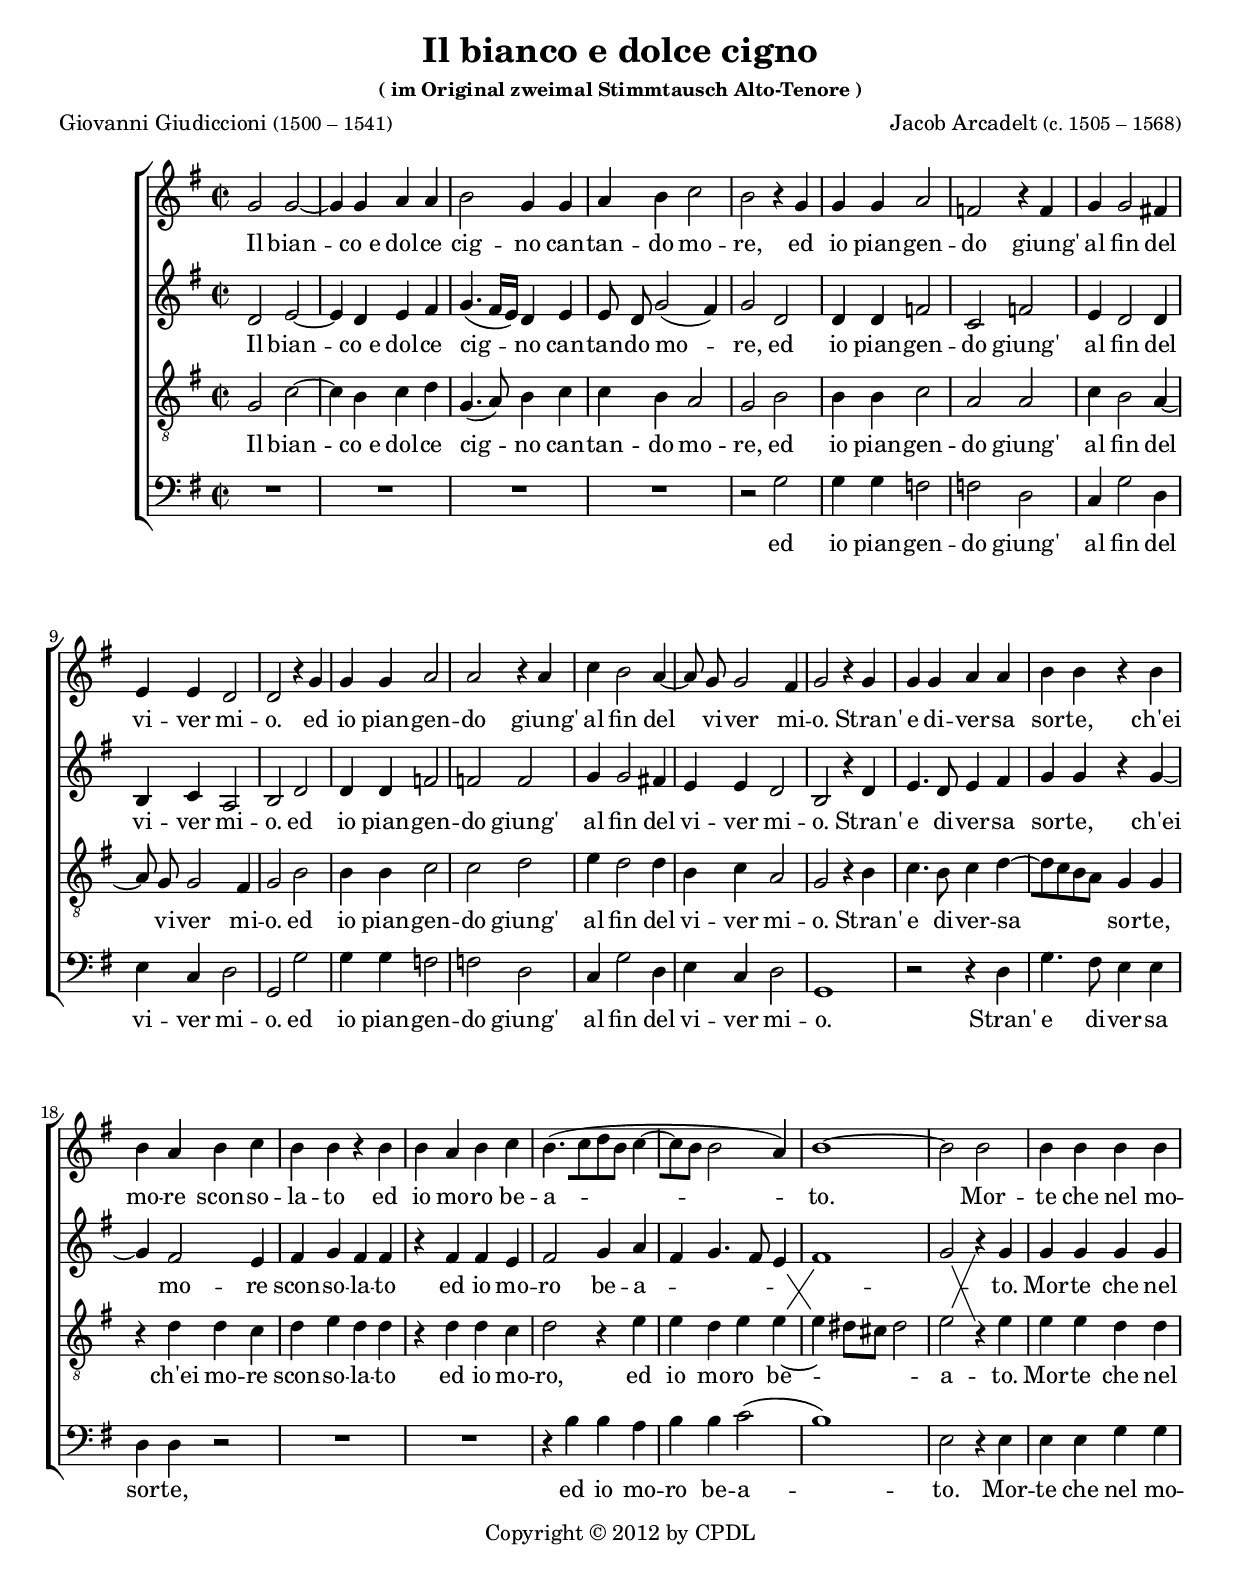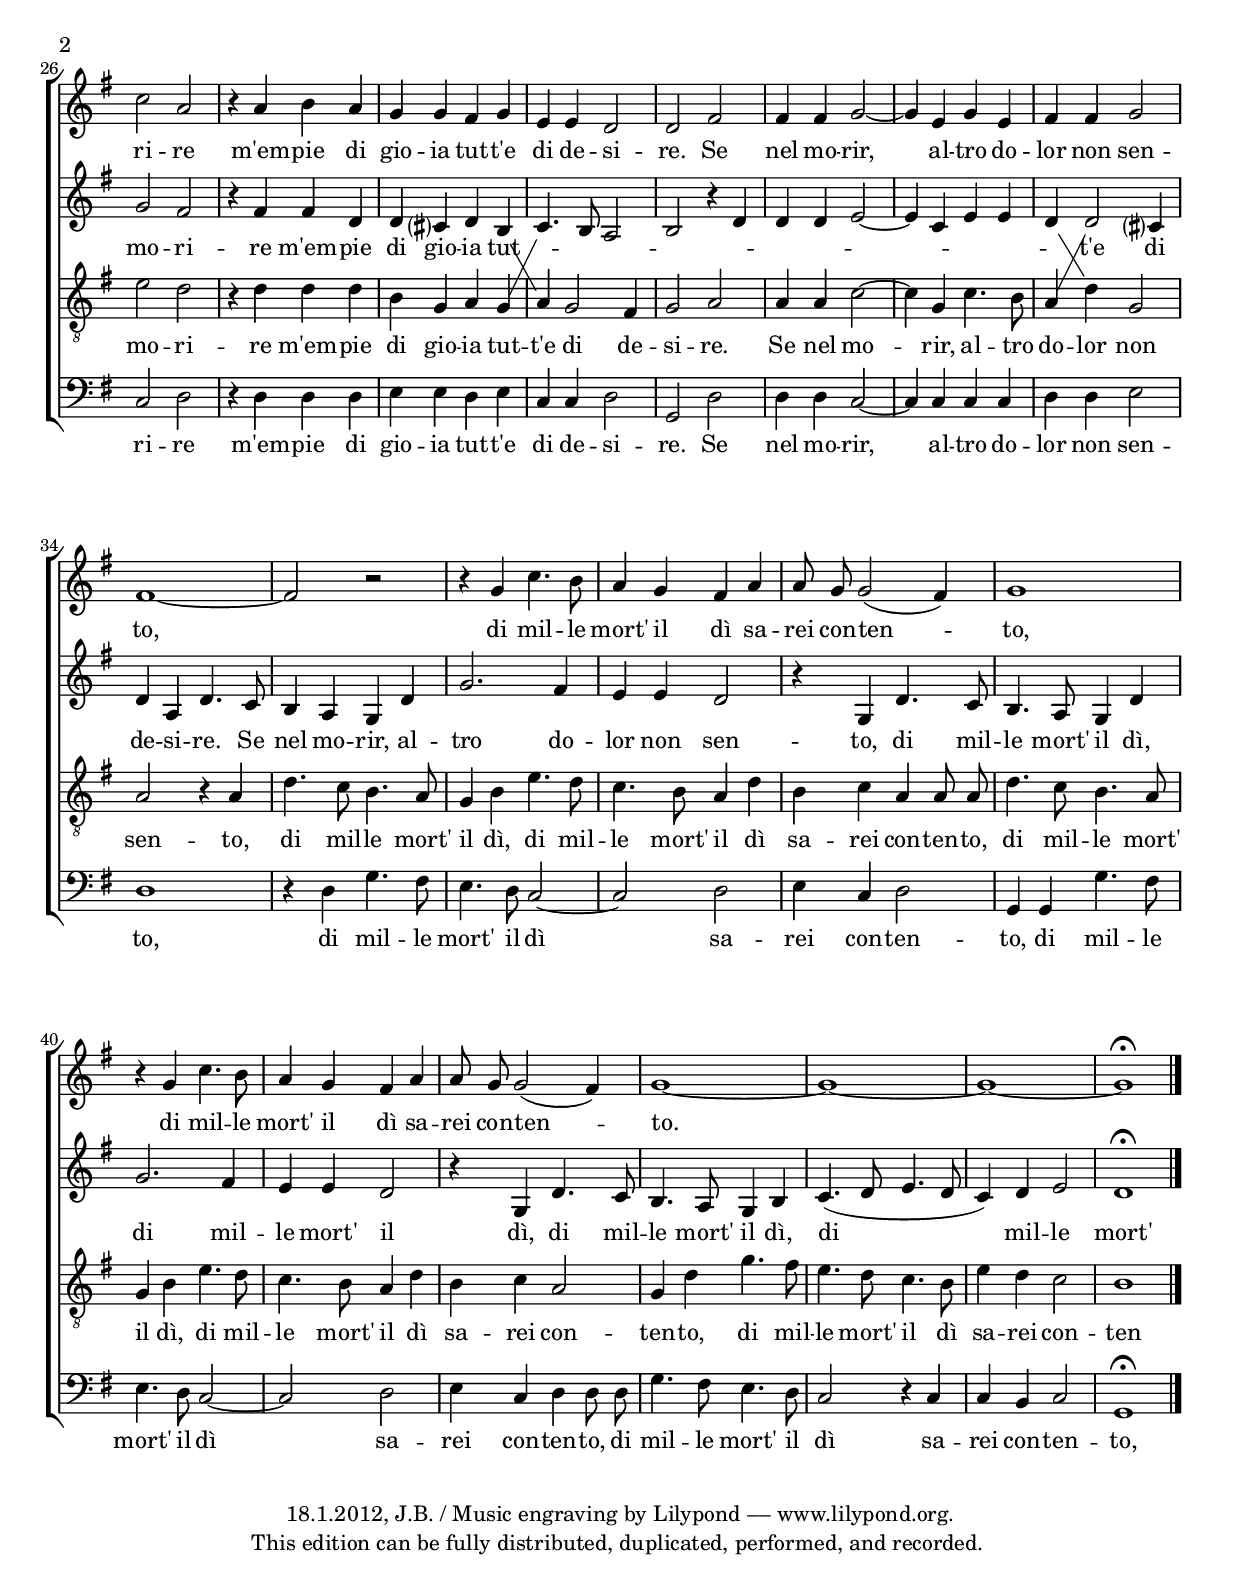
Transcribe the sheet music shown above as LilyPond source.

\version "2.14.2"


#(set-global-staff-size 18.8)
\include "deutsch.ly"

\header {
  title = "Il bianco e dolce cigno"
  subtitle  = \markup \small \small "( im Original zweimal Stimmtausch Alto-Tenore )"
  poet = \markup {"Giovanni Giudiccioni" \small "(1500 – 1541)" }
  composer =  \markup {
    "Jacob Arcadelt" \small "(c. 1505 – 1568)"
  }
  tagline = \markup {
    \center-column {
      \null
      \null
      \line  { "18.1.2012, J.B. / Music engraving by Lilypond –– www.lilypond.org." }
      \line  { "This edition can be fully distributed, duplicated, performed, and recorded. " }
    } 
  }
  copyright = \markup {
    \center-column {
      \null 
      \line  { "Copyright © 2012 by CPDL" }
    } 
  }
  
}

StaffSoprano = \relative c'' {
  \override Score.MetronomeMark #'transparent = ##t
  \tempo 2 = 56
  \clef "G"
  \time 2/2 
  \key g \major
  \autoBeamOff
  g2 g2. 
  g4 a a |
  h2 g4 g |
  a h c2 |
  h r4 g |
  g g a2 |
  f r4 f |
  g g2 fis!4 |
  e e d2 |
  d r4 g |
  g g a2 |
  a r4 a4 |
  c h2 a4. 
  g8 g2 fis4 | 
  g2 r4 g |
  g g a a |
  h h r4 h |
  h a h c |
  h h r h |
  h a h c |
  h4.([ c8 d h] c4.[
  h8] h2 a4) |
  h1. h2 |
  h4 h h h |
  c2 a |
  r4 a h a |
  g g fis g |
  e e d2 |
  d fis |
  fis4 fis g2.
  e4 g e |
  fis fis g2 fis1. r2
  r4 g c4. h8 |
  a4 g fis a |
  a8 g g2( fis4) |
  g1 |
  r4 g c4. h8 |
  a4 g fis a |
  a8 g g2( fis4) |
  g1 ~ g1 ~ g1 ~g1\fermata
}
StaffAlto = \relative c' {
  \clef "G"
  \time 2/2 
  \key g \major
  \autoBeamOff
  d2 e2. d4 e fis |
  g4.( fis16[ e]) d4 e |
  e8 d g2( fis 4) |
  g2 d |
  d4 d f2 |
  c f |
  e4 d2 d4 |
  h c a2 |
  h d |
  d4 d f2 |
  f f |
  g4 g2 fis!4  |
  e4 e d2 |
  h r4 d |
  e4. d8 e4 fis |
  g g r g2 fis e4 |
  fis g fis fis |
  r fis fis e 
  fis2 g4 \once \override Slur #'transparent = ##t
  a( |
  fis g4. fis 8 e4 ~ 
  \showStaffSwitch
  \change Staff="ten"
  
  e4 dis8[ cis] dis2) |
  e
  
  \change Staff="alt"
  
  r4 g |
  g g g g |
  g2 fis |
  r4 fis fis d |
  d cis? d h |
  \change Staff="ten"
  
  
  a4 g2 fis4 |
  g2 a |
  a4 a c2. g4 c4. h8 |
  a4 
  \change Staff="alt"
  
  
  d2 cis?4 |
  d4    a d4. c 8 |
  h4 a g d' |
  g2. fis4 |
  e4 e d2 |
  r4 g, d'4. c8 |
  h4. a8 g4 d' |
  g2. fis 4 |
  e e d2 |
  r4 g, d'4. c8 |
  h4. a8 g4 h |
  c4.( d8 e4. d8 |
  c4) d e2 |
  d1\fermata
}
StaffC = \relative c' {
  \clef "G_8"
  \time 2/2 
  \key g \major
  \autoBeamOff
  g2 c2. h4 c d |
  g,4.( a8) h4 c  |
  c h a2  |
  g h |
  h4 h c2 |
  a2 a  |
  c4 h2 a4. g8 g2 fis4 |
  g2 h  |
  h4 h c2 |
  c d |
  e4 d2 d4 |
  h4 c a2 |
  g2 r4 h |
  c4. h8 c4 d4.[ c8 h a] g4 g |
  r4 d' d c |
  d e d d |
  r d d c |
  d2 r4 e |
  e d e e  |
  
  \showStaffSwitch
  \change Staff="alt"
  
  fis1 |
  g2
  \change Staff="ten"
  
  
  r4 e |
  e e d d  |
  e2 d |
  r4 d d d |
  h g a g |
  \change Staff="alt"
  
  
  c4. h8 a2 |
  h2 r4 d |
  d d e2. c4 e e  |
  d
  \change Staff="ten"
  
  
  d g,2 |
  a2 r4 a |
  d4. c8 h4. a8 |
  g4 h e4. d8 |
  c4. h8 a4 d |
  h c a a8 a |
  d4. c8 h4. a8 |
  g 4 h e4. d8 |
  c4. h8 a4 d |
  h c a2  |
  g4 d' g4. fis8 |
  e4. d8 c4. h8 |
  e4 d c2 |
  h1
}
StaffD = \relative c' {
  \clef bass
  \time 2/2 
  \key g \major
  \autoBeamOff
  R1*4 |
  r2 g2 |
  g4 g f2 |
  f d |
  c4 g'2 d4 |
  e c d2  |
  g, g'  |
  g4 g f2 |
  f d |
  c4 g'2 d4 |
  e c d2 |
  g,1 |
  r2 r4 d' |
  g4. fis8 e4 e |
  d d r2 |
  R1*2|
  r4 h' h a  |
  h h c2( |
  h1) |
  e,2 r4 e |
  e e g g  |
  c,2 d |
  r4 d d d  |
  e e d e |
  c c d2 |
  g,2 d' |
  d4 d c2. c4 c c |
  d d e2 |
  d1 |
  r4 d g4. fis8 |
  e4. d8 c1 d2 |
  e4 c d2 |
  g,4 g g'4. fis8 |
  e4. d8 c1 d2 |
  e4 c d d8 d |
  g4. fis8 e4. d8 |
  c2 r4 c |
  c h c2 |
  g1\fermata \bar "|."
}

sopranolyrics = \lyricmode {Il bian -- co_e dol -- ce cig -- no
                            can -- tan -- do mo -- re,
                            ed io pian -- gen -- do 
                            giung' al fin del vi -- ver mi -- o.
                            ed io pian -- gen -- do 
                            giung' al fin del vi -- ver mi -- o.
                            Stran' e di -- ver -- sa sor -- te,
                            ch'ei mo -- re scon -- so -- la -- to
                            ed io mo -- ro be -- a -- to.
                            Mor -- te che nel mo -- ri -- re
                            m'em -- pie di gio -- ia tut -- t'e di de -- si -- re.
                            Se nel mo -- rir, al -- tro do -- lor non sen -- to,
                            di mil -- le mort' il dì sa -- rei con -- ten -- to,
                            di mil -- le mort' il dì sa -- rei con -- ten -- to. }

altolyrics = \lyricmode {
  Il bian -- co_e dol -- ce cig -- no
  can -- tan -- do mo -- re,
  ed io pian -- gen -- do 
  giung' al fin del vi -- ver mi -- o.
  ed io pian -- gen -- do 
  giung' al fin del vi -- ver mi -- o.
  Stran' e di -- ver -- sa sor -- te,
  ch'ei mo -- re scon -- so -- la -- to
  ed io mo -- ro be -- a -- to.
  Mor -- te che nel mo -- ri -- re
  m'em -- pie di gio -- ia tut -- t'e di de -- si -- re.
  Se nel mo -- rir, al -- tro do -- lor non sen -- to,
  di mil -- le mort' il dì, di mil -- le mort' il dì, 
  di mil -- le mort' il dì, di mil -- le mort' il dì,
  di mil -- le mort' il dì sa -- rei con -- ten -- to.
}

tenorlyrics = \lyricmode {
  Il bian -- co_e dol -- ce cig -- no
  can -- tan -- do mo -- re,
  ed io pian -- gen -- do 
  giung' al fin del vi -- ver mi -- o.
  ed io pian -- gen -- do 
  giung' al fin del vi -- ver mi -- o.
  Stran' e di -- ver -- sa sor -- te,
  ch'ei mo -- re scon -- so -- la -- to
  ed io mo -- ro, ed io mo -- ro be -- a -- to.
  Mor -- te che nel mo -- ri -- re
  m'em -- pie di gio -- ia tut -- t'e di de -- si -- re.
  Se nel mo -- rir, al -- tro do -- lor non sen -- to,
  di mil -- le mort' il dì, di mil -- le mort' il dì sa -- rei con -- ten -- to,
  di mil -- le mort' il dì, di mil -- le mort' il dì sa -- rei con -- ten -- to,
  di mil -- le mort' il dì sa -- rei con -- ten -- to.
}
bassolyrics = \lyricmode {
  ed io pian -- gen -- do 
  giung' al fin del vi -- ver mi -- o.
  ed io pian -- gen -- do 
  giung' al fin del vi -- ver mi -- o.
  Stran' e di -- ver -- sa sor -- te,
  
  ed io mo -- ro be -- a -- to.
  Mor -- te che nel mo -- ri -- re
  m'em -- pie di gio -- ia tut -- t'e di de -- si -- re.
  Se nel mo -- rir, al -- tro do -- lor non sen -- to,
  di mil -- le mort' il dì sa -- rei con -- ten -- to,
  di mil -- le mort' il dì sa -- rei con -- ten -- to,
  di mil -- le mort' il dì sa -- rei con -- ten -- to,
}
\score {
  \new ChoirStaff <<
    \new Staff { % \voiceOne \transpose d e
                 \StaffSoprano }
    \addlyrics { \sopranolyrics }   
    \new Staff = "alt" { \StaffAlto }
    \addlyrics { \altolyrics }
    \new Staff = "ten" { \StaffC }
    \addlyrics { \tenorlyrics }
    \new Staff { \StaffD }
    \addlyrics { \bassolyrics }    
    
    \set Score.skipBars = ##t
    %     \set Score.melismaBusyProperties = #'()
  >>
  \layout {
    \context {
      \Voice
      
      % Noten an Taktgrenzen aufteilen
      \remove "Note_heads_engraver"
      \consists "Completion_heads_engraver"
      
      %	    \override Slur #'transparent = ##t
    }
  }
  \midi { }
}
\paper {
  #(set-paper-size "a4")
  %	between-system-padding  = 12.0
  %  system-count = #6
  ragged-last-bottom = ##f
  ragged-bottom = ##f
  #(define top-margin (* 20 mm))
  #(define bottom-margin (* 20 mm))
}
